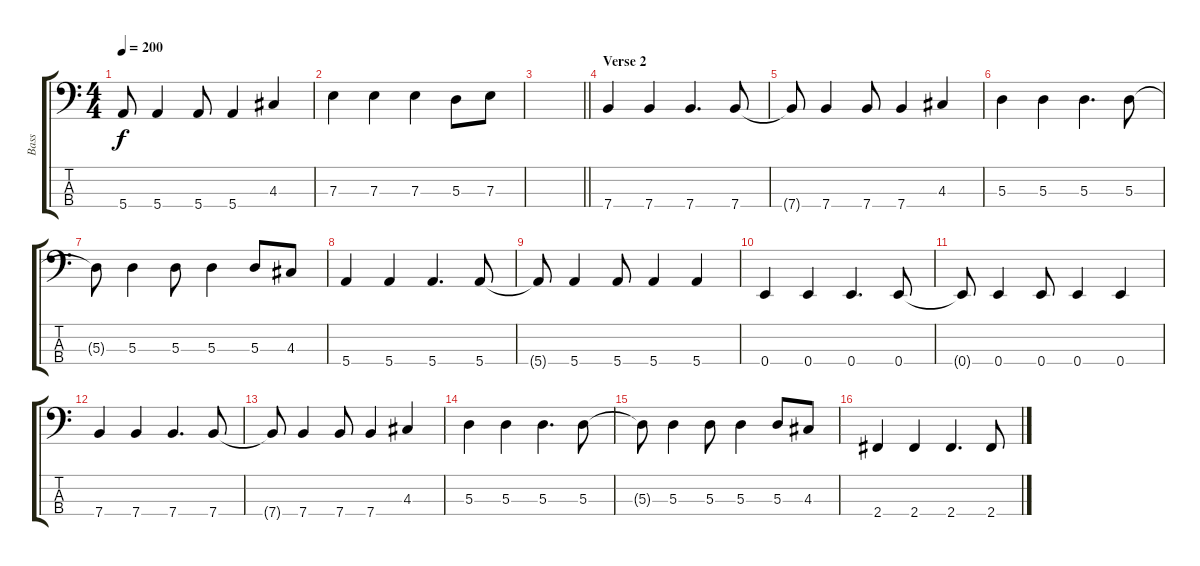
\track ("Bass" "Bass") {instrument electricbassfinger}
\staff {score tabs}
\tuning (G2 D2 A1 E1) {hide}
\ts (4 4)
\tempo 200
\clef f4
\ks c
5.4{t}.8{dy f} 5.4.4 5.4.8 5.4.4 4.3.4 |
7.3.4 7.3.4 7.3.4 5.3.8 7.3.8 |
\barLineRight lightlight
|
\section ("" "Verse 2")
7.4.4 7.4.4 7.4.4{d} 7.4.8 |
7.4{t}.8 7.4.4 7.4.8 7.4.4 4.3.4 |
5.3.4 5.3.4 5.3.4{d} 5.3.8 |
5.3{t}.8 5.3.4 5.3.8 5.3.4 5.3.8 4.3.8 |
5.4.4 5.4.4 5.4.4{d} 5.4.8 |
5.4{t}.8 5.4.4 5.4.8 5.4.4 5.4.4 |
0.4.4 0.4.4 0.4.4{d} 0.4.8 |
0.4{t}.8 0.4.4 0.4.8 0.4.4 0.4.4 |
7.4.4 7.4.4 7.4.4{d} 7.4.8 |
7.4{t}.8 7.4.4 7.4.8 7.4.4 4.3.4 |
5.3.4 5.3.4 5.3.4{d} 5.3.8 |
5.3{t}.8 5.3.4 5.3.8 5.3.4 5.3.8 4.3.8 |
2.4.4 2.4.4 2.4.4{d} 2.4.8
